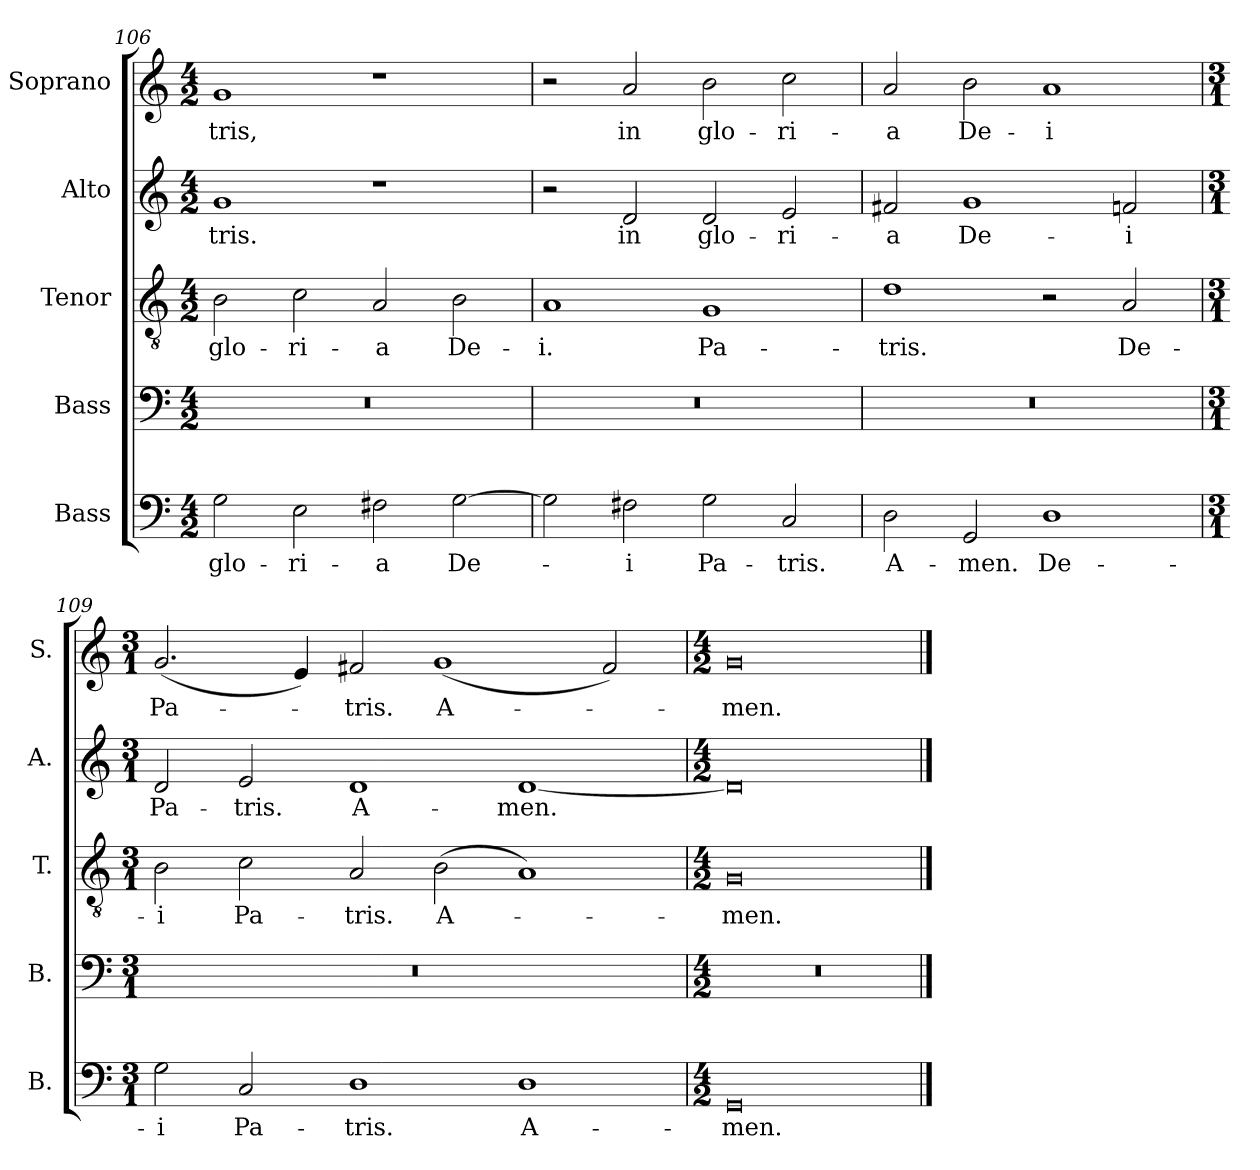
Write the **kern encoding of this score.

**kern	**text	**kern	**kern	**text	**kern	**text	**kern	**text
*part5	*part5	*part4	*part3	*part3	*part2	*part2	*part1	*part1
*staff5	*staff5	*staff4	*staff3	*staff3	*staff2	*staff2	*staff1	*staff1
*I"Bass	*	*I"Bass	*I"Tenor	*	*I"Alto	*	*I"Soprano	*
*I'B.	*	*I'B.	*I'T.	*	*I'A.	*	*I'S.	*
!!LO:LB:g=z
*clefF4	*	*clefF4	*clefGv2	*	*clefG2	*	*clefG2	*
*	*	*	*ITrd7c12	*	*	*	*	*
*k[]	*	*k[]	*k[]	*	*k[]	*	*k[]	*
*C:	*	*C:	*C:	*	*C:	*	*C:	*
*M4/2	*	*M4/2	*M4/2	*	*M4/2	*	*M4/2	*
=106	=106	=106	=106	=106	=106	=106	=106	=106
!	!LO:LY:b:color=#000000	!LO:N:vis=1	!	!	!	!	!	!
!	!	!	!	!LO:LY:b:color=#000000	!	!	!	!
!	!	!	!	!	!	!LO:LY:b:color=#000000	!	!
!	!	!	!	!	!	!	!	!LO:LY:b:color=#000000
2Gi\	glo-	0r	2BBi\	glo-	1gi	-tris.	1gi	-tris,
!	!LO:LY:b:color=#000000	!	!	!	!	!	!	!
!	!	!	!	!LO:LY:b:color=#000000	!	!	!	!
2Ei\	-ri-	.	2Ci\	-ri-	.	.	.	.
!	!LO:LY:b:color=#000000	!	!	!	!	!	!	!
!	!	!	!	!LO:LY:b:color=#000000	!	!	!	!
2F#Xi\	-a	.	2AAi/	-a	1r	.	1r	.
!	!LO:LY:b:color=#000000	!	!	!	!	!	!	!
!	!	!	!	!LO:LY:b:color=#000000	!	!	!	!
[2Gi\	De-	.	2BBi\	De-	.	.	.	.
=107	=107	=107	=107	=107	=107	=107	=107	=107
!	!	!LO:N:vis=1	!	!	!	!	!	!
!	!	!	!	!LO:LY:b:color=#000000	!	!	!	!
2Gi\]	.	0r	1AAi	-i.	2r	.	2r	.
!	!LO:LY:b:color=#000000	!	!	!	!	!	!	!
!	!	!	!	!	!	!LO:LY:b:color=#000000	!	!
!	!	!	!	!	!	!	!	!LO:LY:b:color=#000000
2F#Xi\	-i	.	.	.	2di/	in	2ai/	in
!	!LO:LY:b:color=#000000	!	!	!	!	!	!	!
!	!	!	!	!LO:LY:b:color=#000000	!	!	!	!
!	!	!	!	!	!	!LO:LY:b:color=#000000	!	!
!	!	!	!	!	!	!	!	!LO:LY:b:color=#000000
2Gi\	Pa-	.	1GGi	Pa-	2di/	glo-	2bi\	glo-
!	!LO:LY:b:color=#000000	!	!	!	!	!	!	!
!	!	!	!	!	!	!LO:LY:b:color=#000000	!	!
!	!	!	!	!	!	!	!	!LO:LY:b:color=#000000
2Ci/	-tris.	.	.	.	2ei/	-ri-	2cci\	-ri-
=108	=108	=108	=108	=108	=108	=108	=108	=108
!	!LO:LY:b:color=#000000	!LO:N:vis=1	!	!	!	!	!	!
!	!	!	!	!LO:LY:b:color=#000000	!	!	!	!
!	!	!	!	!	!	!LO:LY:b:color=#000000	!	!
!	!	!	!	!	!	!	!	!LO:LY:b:color=#000000
2Di\	A-	0r	1Di	-tris.	2f#Xi/	-a	2ai/	-a
!	!LO:LY:b:color=#000000	!	!	!	!	!	!	!
!	!	!	!	!	!	!LO:LY:b:color=#000000	!	!
!	!	!	!	!	!	!	!	!LO:LY:b:color=#000000
2GGi/	-men.	.	.	.	1gi	De-	2bi\	De-
!	!LO:LY:b:color=#000000	!	!	!	!	!	!	!
!	!	!	!	!	!	!	!	!LO:LY:b:color=#000000
1Di	De-	.	2r	.	.	.	1ai	-i
!	!	!	!	!LO:LY:b:color=#000000	!	!	!	!
!	!	!	!	!	!	!LO:LY:b:color=#000000	!	!
.	.	.	2AAi/	De-	2fni/	-i	.	.
=109	=109	=109	=109	=109	=109	=109	=109	=109
*M3/1	*	*M3/1	*M3/1	*	*M3/1	*	*M3/1	*
!	!LO:LY:b:color=#000000	!LO:N:vis=1	!	!	!	!	!	!
!	!	!	!	!LO:LY:b:color=#000000	!	!	!	!
!	!	!	!	!	!	!LO:LY:b:color=#000000	!	!
!	!	!	!	!	!	!	!	!LO:LY:b:color=#000000
2Gi\	-i	0.r	2BBi\	-i	2di/	Pa-	(2.gi/	Pa-
!	!LO:LY:b:color=#000000	!	!	!	!	!	!	!
!	!	!	!	!LO:LY:b:color=#000000	!	!	!	!
!	!	!	!	!	!	!LO:LY:b:color=#000000	!	!
2Ci/	Pa-	.	2Ci\	Pa-	2ei/	-tris.	.	.
.	.	.	.	.	.	.	4ei/)	.
!	!LO:LY:b:color=#000000	!	!	!	!	!	!	!
!	!	!	!	!LO:LY:b:color=#000000	!	!	!	!
!	!	!	!	!	!	!LO:LY:b:color=#000000	!	!
!	!	!	!	!	!	!	!	!LO:LY:b:color=#000000
1Di	-tris.	.	2AAi/	-tris.	1di	A-	2f#Xi/	-tris.
!	!	!	!	!LO:LY:b:color=#000000	!	!	!	!
!	!	!	!	!	!	!	!	!LO:LY:b:color=#000000
.	.	.	(2BBi\	A-	.	.	(1gi	A-
!	!LO:LY:b:color=#000000	!	!	!	!	!	!	!
!	!	!	!	!	!	!LO:LY:b:color=#000000	!	!
1Di	A-	.	1AAi)	.	[1di	-men.	.	.
.	.	.	.	.	.	.	2f#i/)	.
=110	=110	=110	=110	=110	=110	=110	=110	=110
*M4/2	*	*M4/2	*M4/2	*	*M4/2	*	*M4/2	*
!	!LO:LY:b:color=#000000	!	!	!	!	!	!	!
!	!	!	!	!LO:LY:b:color=#000000	!	!	!	!
!	!	!	!	!	!	!	!	!LO:LY:b:color=#000000
0GGi	-men.	0r	0GGi	-men.	0di]	.	0gi	-men.
==	==	==	==	==	==	==	==	==
*-	*-	*-	*-	*-	*-	*-	*-	*-
